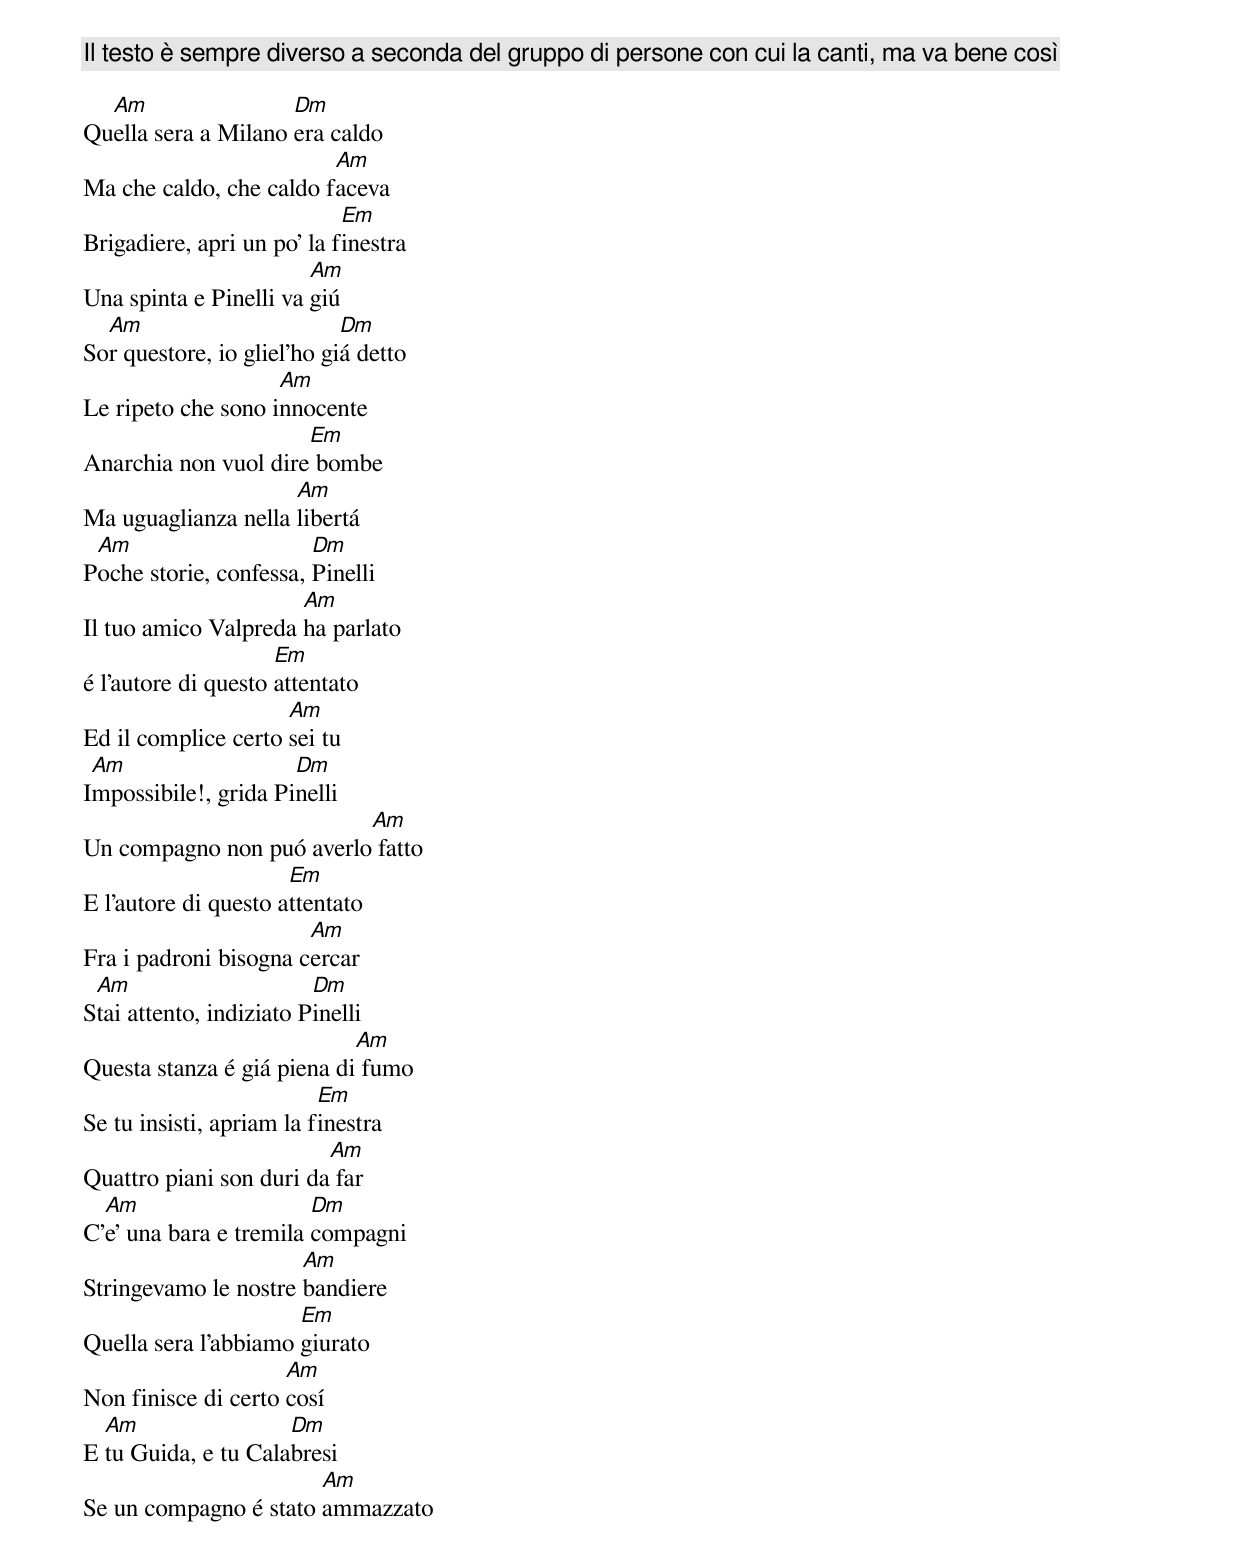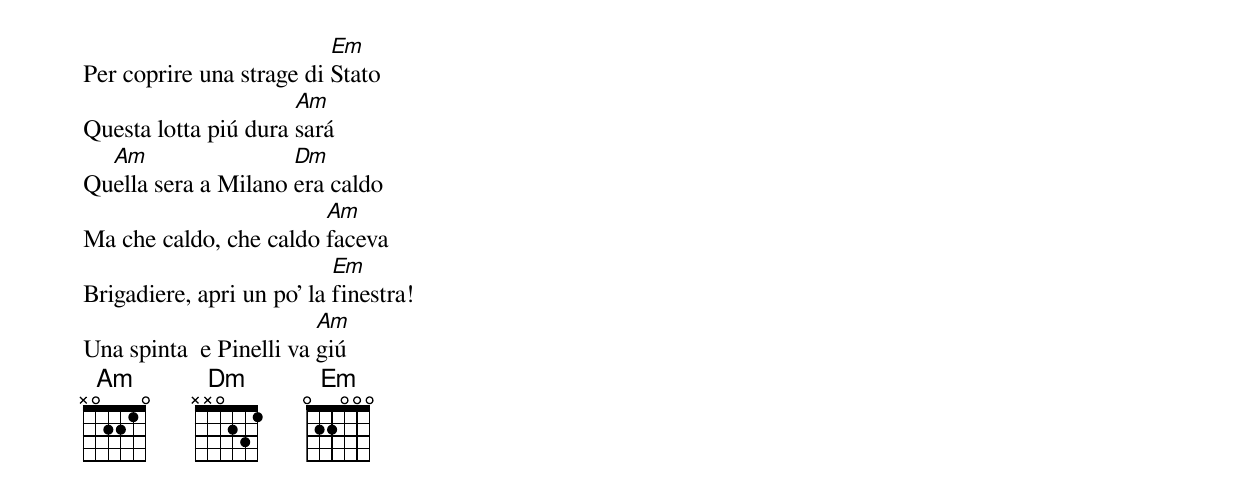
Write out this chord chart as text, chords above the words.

[Il testo è sempre diverso a seconda del gruppo di persone con cui la canti, ma va bene così]

  Am                 Dm
Quella sera a Milano era caldo
                         Am
Ma che caldo, che caldo faceva
                            Em
Brigadiere, apri un po' la finestra
                        Am
Una spinta e Pinelli va giú
  Am                        Dm
Sor questore, io gliel'ho giá detto
                    Am
Le ripeto che sono innocente
                      Em
Anarchia non vuol dire bombe
                     Am
Ma uguaglianza nella libertá
 Am                     Dm
Poche storie, confessa, Pinelli
                      Am
Il tuo amico Valpreda ha parlato
                     Em
é l'autore di questo attentato
                     Am
Ed il complice certo sei tu
 Am                   Dm
Impossibile!, grida Pinelli
                          Am
Un compagno non puó averlo fatto
                      Em
E l'autore di questo attentato
                       Am
Fra i padroni bisogna cercar
 Am                      Dm
Stai attento, indiziato Pinelli
                            Am
Questa stanza é giá piena di fumo
                          Em
Se tu insisti, apriam la finestra
                         Am
Quattro piani son duri da far
  Am                    Dm
C'e' una bara e tremila compagni
                      Am
Stringevamo le nostre bandiere
                      Em
Quella sera l'abbiamo giurato
                     Am
Non finisce di certo cosí
  Am                 Dm
E tu Guida, e tu Calabresi
                       Am
Se un compagno é stato ammazzato
                          Em
Per coprire una strage di Stato
                      Am
Questa lotta piú dura sará
  Am                 Dm
Quella sera a Milano era caldo
                        Am
Ma che caldo, che caldo faceva
                           Em
Brigadiere, apri un po' la finestra!
                         Am
Una spinta  e Pinelli va giú
